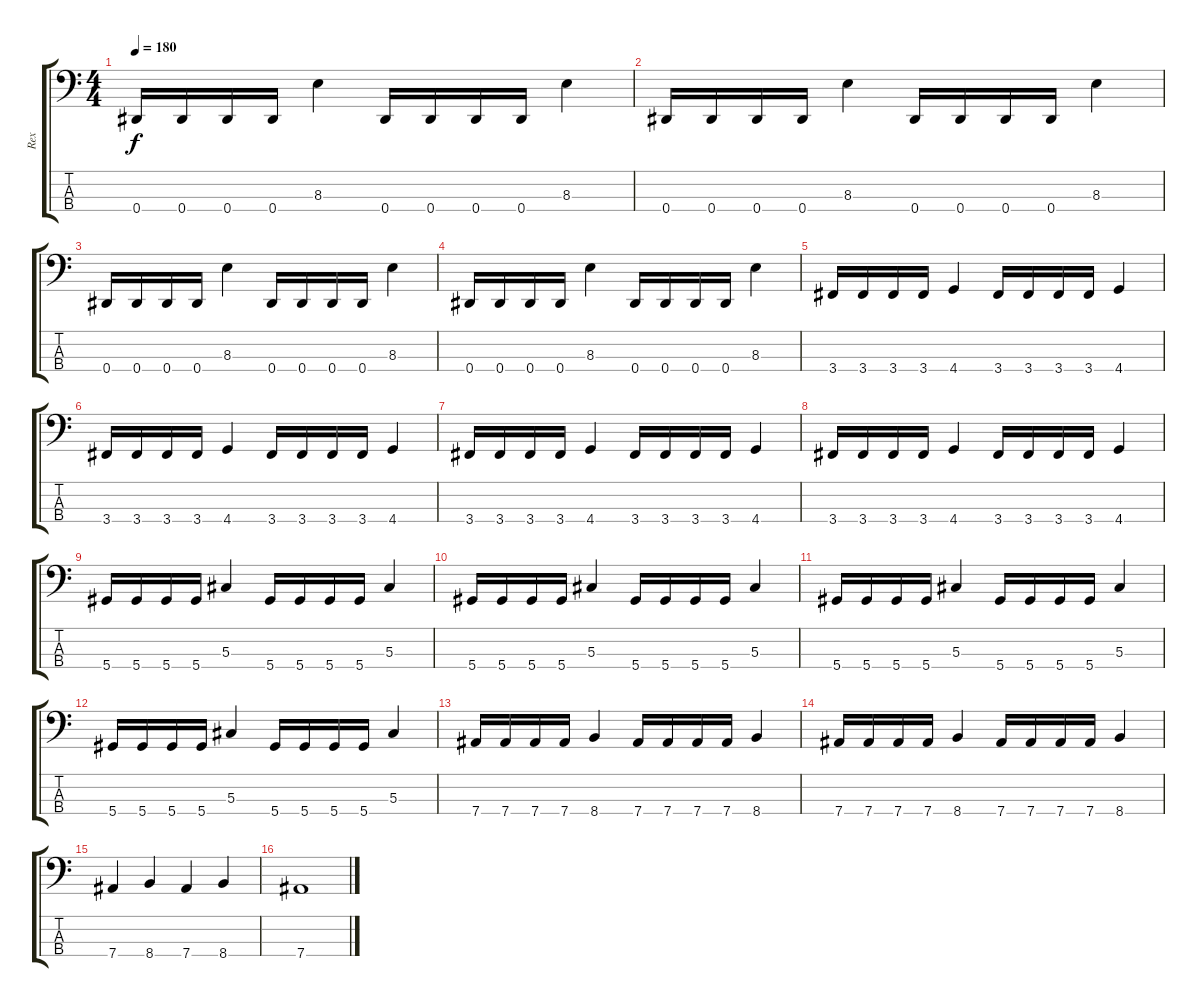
\track ("Rex" "Rex") {instrument electricbasspick}
\staff {score tabs}
\tuning (Gb2 Db2 Ab1 Eb1) {hide}
\ts (4 4)
\tempo 180
\clef f4
\ks c
0.4.16{dy f instrument electricbasspick} 0.4.16 0.4.16 0.4.16 8.3.4 0.4.16 0.4.16 0.4.16 0.4.16 8.3.4 |
0.4.16 0.4.16 0.4.16 0.4.16 8.3.4 0.4.16 0.4.16 0.4.16 0.4.16 8.3.4 |
0.4.16 0.4.16 0.4.16 0.4.16 8.3.4 0.4.16 0.4.16 0.4.16 0.4.16 8.3.4 |
0.4.16 0.4.16 0.4.16 0.4.16 8.3.4 0.4.16 0.4.16 0.4.16 0.4.16 8.3.4 |
3.4.16 3.4.16 3.4.16 3.4.16 4.4.4 3.4.16 3.4.16 3.4.16 3.4.16 4.4.4 |
3.4.16 3.4.16 3.4.16 3.4.16 4.4.4 3.4.16 3.4.16 3.4.16 3.4.16 4.4.4 |
3.4.16 3.4.16 3.4.16 3.4.16 4.4.4 3.4.16 3.4.16 3.4.16 3.4.16 4.4.4 |
3.4.16 3.4.16 3.4.16 3.4.16 4.4.4 3.4.16 3.4.16 3.4.16 3.4.16 4.4.4 |
5.4.16 5.4.16 5.4.16 5.4.16 5.3.4 5.4.16 5.4.16 5.4.16 5.4.16 5.3.4 |
5.4.16 5.4.16 5.4.16 5.4.16 5.3.4 5.4.16 5.4.16 5.4.16 5.4.16 5.3.4 |
5.4.16 5.4.16 5.4.16 5.4.16 5.3.4 5.4.16 5.4.16 5.4.16 5.4.16 5.3.4 |
5.4.16 5.4.16 5.4.16 5.4.16 5.3.4 5.4.16 5.4.16 5.4.16 5.4.16 5.3.4 |
7.4.16 7.4.16 7.4.16 7.4.16 8.4.4 7.4.16 7.4.16 7.4.16 7.4.16 8.4.4 |
7.4.16 7.4.16 7.4.16 7.4.16 8.4.4 7.4.16 7.4.16 7.4.16 7.4.16 8.4.4 |
7.4.4 8.4.4 7.4.4 8.4.4 |
7.4{ss}.1
